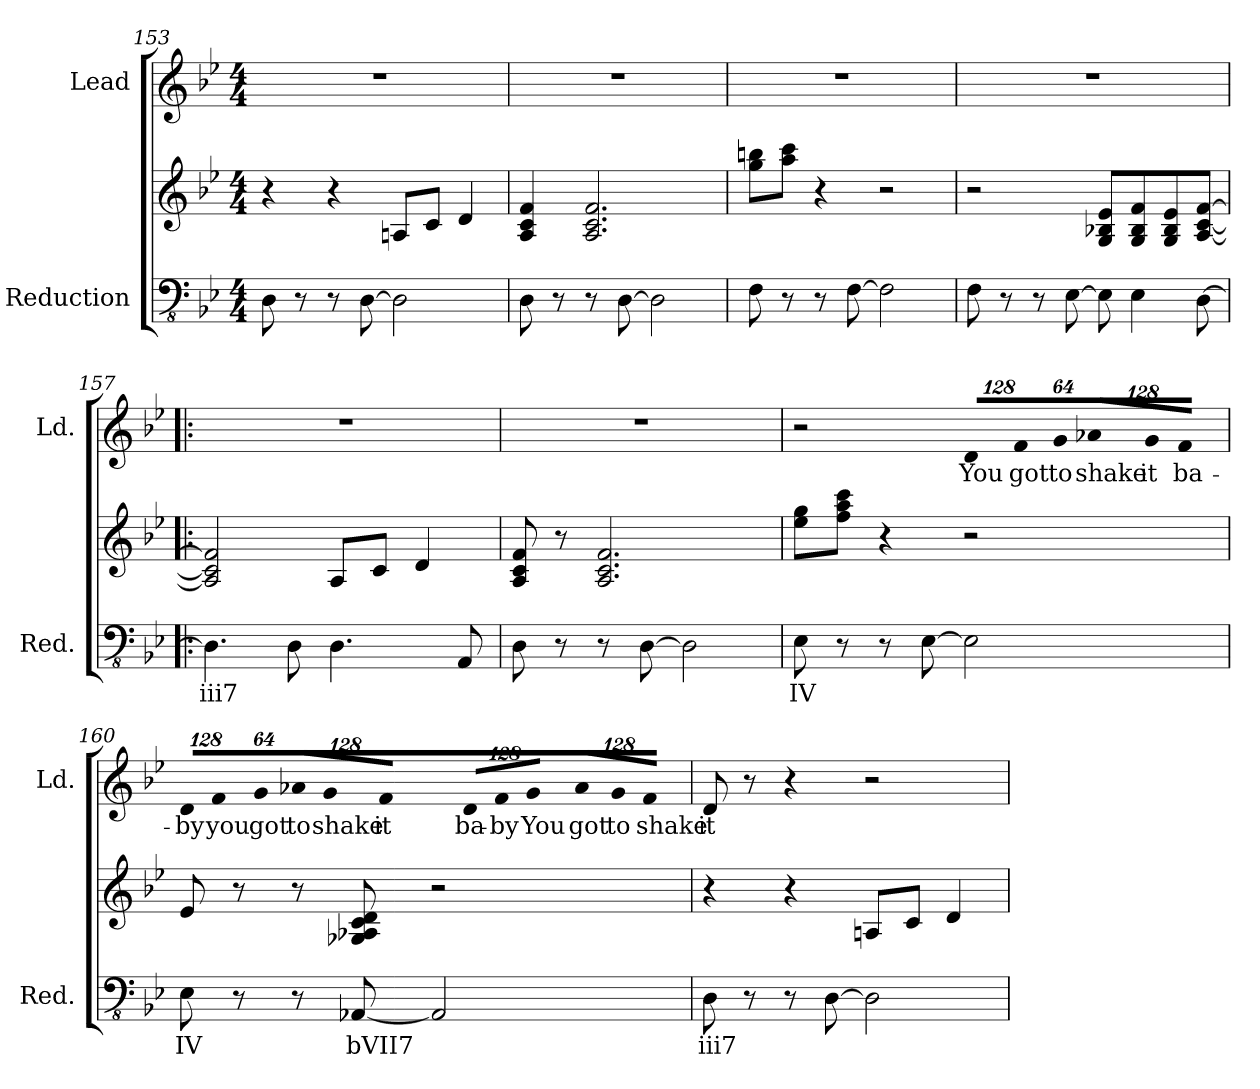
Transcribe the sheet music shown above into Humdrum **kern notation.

**kern	**text	**kern	**kern	**text
*part2	*part2	*part2	*part1	*part1
*staff3	*staff3	*staff2	*staff1	*staff1
*I"Reduction	*	*	*I"Lead	*
*I'Red.	*	*	*I'Ld.	*
!!LO:PB:g=z
*clefFv4	*	*clefG2	*clefG2	*
*k[b-e-]	*	*k[b-e-]	*k[b-e-]	*
*B-:	*	*B-:	*B-:	*
*M4/4	*	*M4/4	*M4/4	*
=153	=153	=153	=153	=153
8DDi\	.	4r	1r	.
8r	.	.	.	.
8r	.	4r	.	.
[>8DDi\	.	.	.	.
2DDi\]	.	8Ani/L	.	.
.	.	8ci/J	.	.
.	.	4di/	.	.
=154	=154	=154	=154	=154
8DDi\	.	4Ai/ 4ci 4fi	1r	.
8r	.	.	.	.
8r	.	2.Ai/ 2.ci 2.fi	.	.
[>8DDi\	.	.	.	.
2DDi\]	.	.	.	.
=155	=155	=155	=155	=155
8FFi\	.	8ggi\ 8bbniL	1r	.
8r	.	8aai\ 8ccciJ	.	.
8r	.	4r	.	.
[>8FFi\	.	.	.	.
2FFi\]	.	2r	.	.
=156	=156	=156	=156	=156
8FFi\	.	2r	1r	.
8r	.	.	.	.
8r	.	.	.	.
[>8EE-i\	.	.	.	.
8EE-i\]	.	8Gi/ 8B-Xi 8e-iL	.	.
4EE-i\	.	8Gi/ 8B-i 8fi	.	.
.	.	8Gi/ 8B-i 8e-i	.	.
[>8DDi\	.	[<8Ai/ [<8ci [>8fiJ	.	.
!!LO:LB:g=z
=157!|:	=157!|:	=157!|:	=157!|:	=157!|:
!	!LO:LY:b:color=#000000	!	!	!
4.DDi\]	iii7	2Ai/] 2ci] 2fi]	1r	.
8DDi\	.	.	.	.
4.DDi\	.	8Ai/L	.	.
.	.	8ci/J	.	.
.	.	4di/	.	.
8AAAi/	.	.	.	.
=158	=158	=158	=158	=158
8DDi\	.	8Ai/ 8ci 8fi	1r	.
8r	.	8r	.	.
8r	.	2.Ai/ 2.ci 2.fi	.	.
[>8DDi\	.	.	.	.
2DDi\]	.	.	.	.
=159	=159	=159	=159	=159
!	!LO:LY:b:color=#000000	!	!	!
8EE-i\	IV	8ee-i\ 8ggiL	2r	.
!	!LO:LY:b:color=#000000	!	!	!
8r	V7	8ffi\ 8aai 8ccciJ	.	.
8r	.	4r	.	.
[>8EE-i\	.	.	.	.
*	*	*	*Xbrackettup	*
!	!	!	!LO:N:vis=8	!
!	!	!	!	!LO:LY:b:color=#000000
2EE-i\]	.	2r	1024%85di/L	You
!	!	!	!LO:N:vis=8	!
!	!	!	!	!LO:LY:b:color=#000000
.	.	.	1024%85fi/	got
!	!	!	!LO:N:vis=8	!
!	!	!	!	!LO:LY:b:color=#000000
.	.	.	512%43gi/J	to
!	!	!	!LO:N:vis=8	!
!	!	!	!	!LO:LY:b:color=#000000
.	.	.	1024%85a-Xi/L	shake
!	!	!	!LO:N:vis=8	!
!	!	!	!	!LO:LY:b:color=#000000
.	.	.	1024%85gi/	it
!	!	!	!LO:N:vis=8	!
!	!	!	!	!LO:LY:b:color=#000000
.	.	.	512%43fi/J	ba-
!!LO:LB:g=z
=160	=160	=160	=160	=160
!	!LO:LY:b:color=#000000	!	!LO:N:vis=8	!
!	!	!	!	!LO:LY:b:color=#000000
8EE-i\	IV	8e-i/	1024%85di/L	-by
!	!	!	!LO:N:vis=8	!
!	!	!	!	!LO:LY:b:color=#000000
.	.	.	1024%85fi/	you
8r	.	8r	.	.
!	!	!	!LO:N:vis=8	!
!	!	!	!	!LO:LY:b:color=#000000
.	.	.	512%43gi/J	got
!	!	!	!LO:N:vis=8	!
!	!	!	!	!LO:LY:b:color=#000000
8r	.	8r	1024%85a-Xi/L	to
!	!	!	!LO:N:vis=8	!
!	!	!	!	!LO:LY:b:color=#000000
.	.	.	1024%85gi/	shake
!	!LO:LY:b:color=#000000	!	!	!
[<8AAA-Xi/	bVII7	8G-Xi/ 8A-Xi 8ci 8di	.	.
!	!	!	!LO:N:vis=8	!
!	!	!	!	!LO:LY:b:color=#000000
.	.	.	512%43fi/J	it
!	!	!	!LO:N:vis=8	!
!	!	!	!	!LO:LY:b:color=#000000
2AAA-i/]	.	2r	1024%85di/L	ba-
!	!	!	!LO:N:vis=8	!
!	!	!	!	!LO:LY:b:color=#000000
.	.	.	1024%85fi/	-by
!	!	!	!LO:N:vis=8	!
!	!	!	!	!LO:LY:b:color=#000000
.	.	.	512%43gi/J	You
!	!	!	!LO:N:vis=8	!
!	!	!	!	!LO:LY:b:color=#000000
.	.	.	1024%85a-i/L	got
!	!	!	!LO:N:vis=8	!
!	!	!	!	!LO:LY:b:color=#000000
.	.	.	1024%85gi/	to
!	!	!	!LO:N:vis=8	!
!	!	!	!	!LO:LY:b:color=#000000
.	.	.	512%43fi/J	shake
!!LO:LB:g=z
=161	=161	=161	=161	=161
!	!LO:LY:b:color=#000000	!	!	!
!	!	!	!	!LO:LY:b:color=#000000
8DDi\	iii7	4r	8di/	it
8r	.	.	8r	.
8r	.	4r	4r	.
[>8DDi\	.	.	.	.
2DDi\]	.	8Ani/L	2r	.
.	.	8ci/J	.	.
.	.	4di/	.	.
=	=	=	=	=
*-	*-	*-	*-	*-
